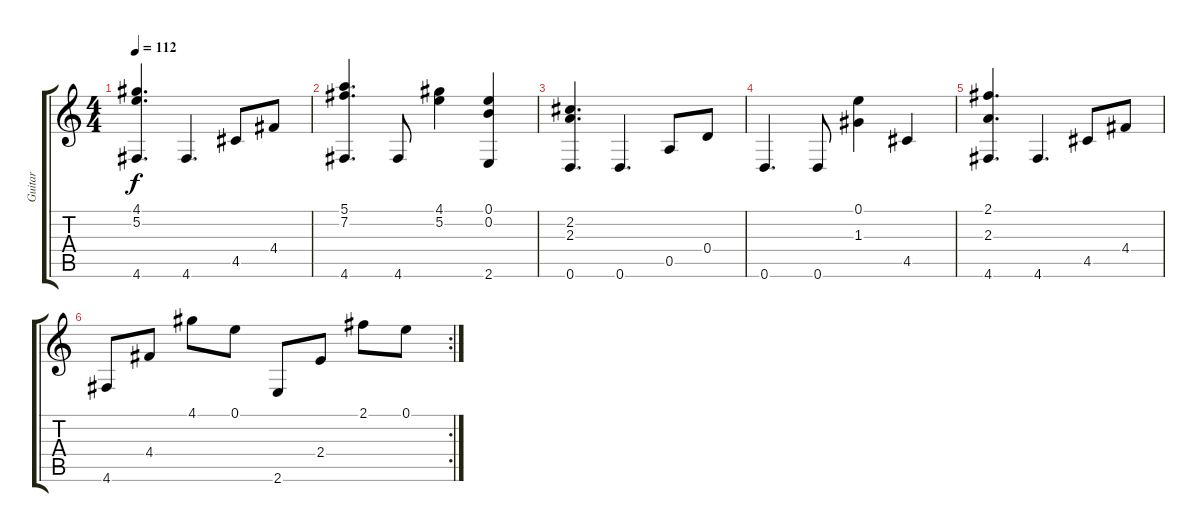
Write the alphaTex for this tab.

\track ("Guitar" "Guitar") {instrument acousticguitarsteel}
\staff {score tabs}
\tuning (E4 B3 G3 D3 A2 D2) {hide}
\ts (4 4)
\tempo 112
\clef g2
\ks c
(4.1 5.2 4.6).4{d dy f} 4.6.4{d} 4.5.8 4.4.8 |
(5.1 7.2 4.6).4{d} 4.6.8 (4.1 5.2).4 (0.1 0.2 2.6).4 |
(2.2 2.3 0.6).4{d} 0.6.4{d} 0.5.8 0.4.8 |
0.6.4{d} 0.6.8 (0.1 1.3).4 4.5.4 |
(2.1 2.3 4.6).4{d} 4.6.4{d} 4.5.8 4.4.8 |
\rc 2
4.6.8 4.4.8 4.1.8 0.1.8 2.6.8 2.4.8 2.1.8 0.1.8
